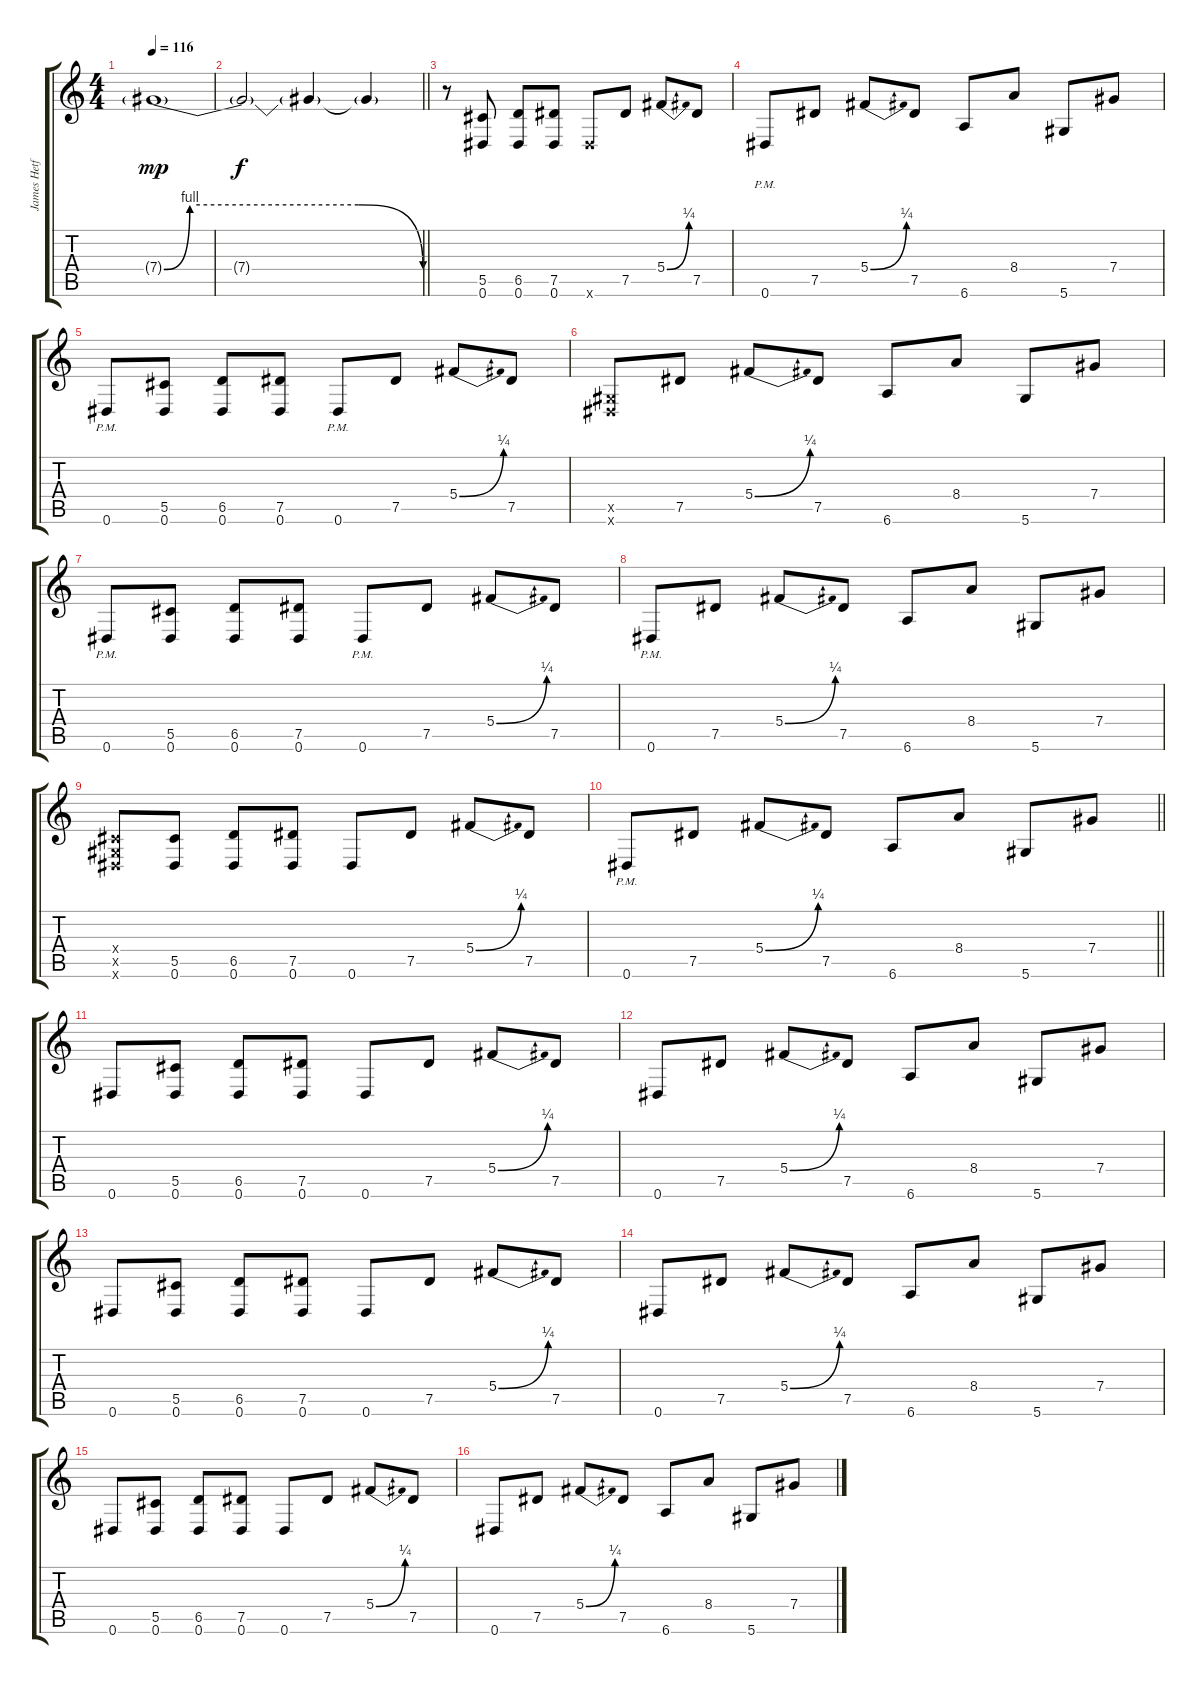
\track ("James Hetfield - rhythm and lead guitar" "James Hetf") {instrument distortionguitar}
\staff {score tabs}
\tuning (Eb4 Bb3 Gb3 Db3 Ab2 Eb2) {hide}
\ts (4 4)
\tempo 116
\clef g2
\ks c
7.4{be (custom 0 0 6 4 15 4 30 4 45 4 60 0) g}.1{dy mp} |
\barLineRight lightlight
7.4{t}.2{dy f} 7.4{t}.4 7.4{t}.4 |
\section ("" "")
r.8 (5.5 0.6).8 (6.5 0.6).8 (7.5 0.6).8 0.6{x}.8 7.5.8 5.4{be (bend 0 0 60 1)}.8 7.5.8 |
0.6{pm}.8 7.5.8 5.4{be (bend 0 0 60 1)}.8 7.5.8 6.6.8 8.4.8 5.6.8 7.4.8 |
0.6{pm}.8 (5.5 0.6).8 (6.5 0.6).8 (7.5 0.6).8 0.6{pm}.8 7.5.8 5.4{be (bend 0 0 60 1)}.8 7.5.8 |
(0.5{x} 0.6{x}).8 7.5.8 5.4{be (bend 0 0 60 1)}.8 7.5.8 6.6.8 8.4.8 5.6.8 7.4.8 |
0.6{pm}.8 (5.5 0.6).8 (6.5 0.6).8 (7.5 0.6).8 0.6{pm}.8 7.5.8 5.4{be (bend 0 0 60 1)}.8 7.5.8 |
0.6{pm}.8 7.5.8 5.4{be (bend 0 0 60 1)}.8 7.5.8 6.6.8 8.4.8 5.6.8 7.4.8 |
(0.4{x} 0.5{x} 0.6{x}).8 (5.5 0.6).8 (6.5 0.6).8 (7.5 0.6).8 0.6.8 7.5.8 5.4{be (bend 0 0 60 1)}.8 7.5.8 |
\barLineRight lightlight
0.6{pm}.8 7.5.8 5.4{be (bend 0 0 60 1)}.8 7.5.8 6.6.8 8.4.8 5.6.8 7.4.8 |
\section ("" "")
0.6.8 (5.5 0.6).8 (6.5 0.6).8 (7.5 0.6).8 0.6.8 7.5.8 5.4{be (bend 0 0 60 1)}.8 7.5.8 |
0.6.8 7.5.8 5.4{be (bend 0 0 60 1)}.8 7.5.8 6.6.8 8.4.8 5.6.8 7.4.8 |
0.6.8 (5.5 0.6).8 (6.5 0.6).8 (7.5 0.6).8 0.6.8 7.5.8 5.4{be (bend 0 0 60 1)}.8 7.5.8 |
0.6.8 7.5.8 5.4{be (bend 0 0 60 1)}.8 7.5.8 6.6.8 8.4.8 5.6.8 7.4.8 |
0.6.8 (5.5 0.6).8 (6.5 0.6).8 (7.5 0.6).8 0.6.8 7.5.8 5.4{be (bend 0 0 60 1)}.8 7.5.8 |
0.6.8 7.5.8 5.4{be (bend 0 0 60 1)}.8 7.5.8 6.6.8 8.4.8 5.6.8 7.4.8
